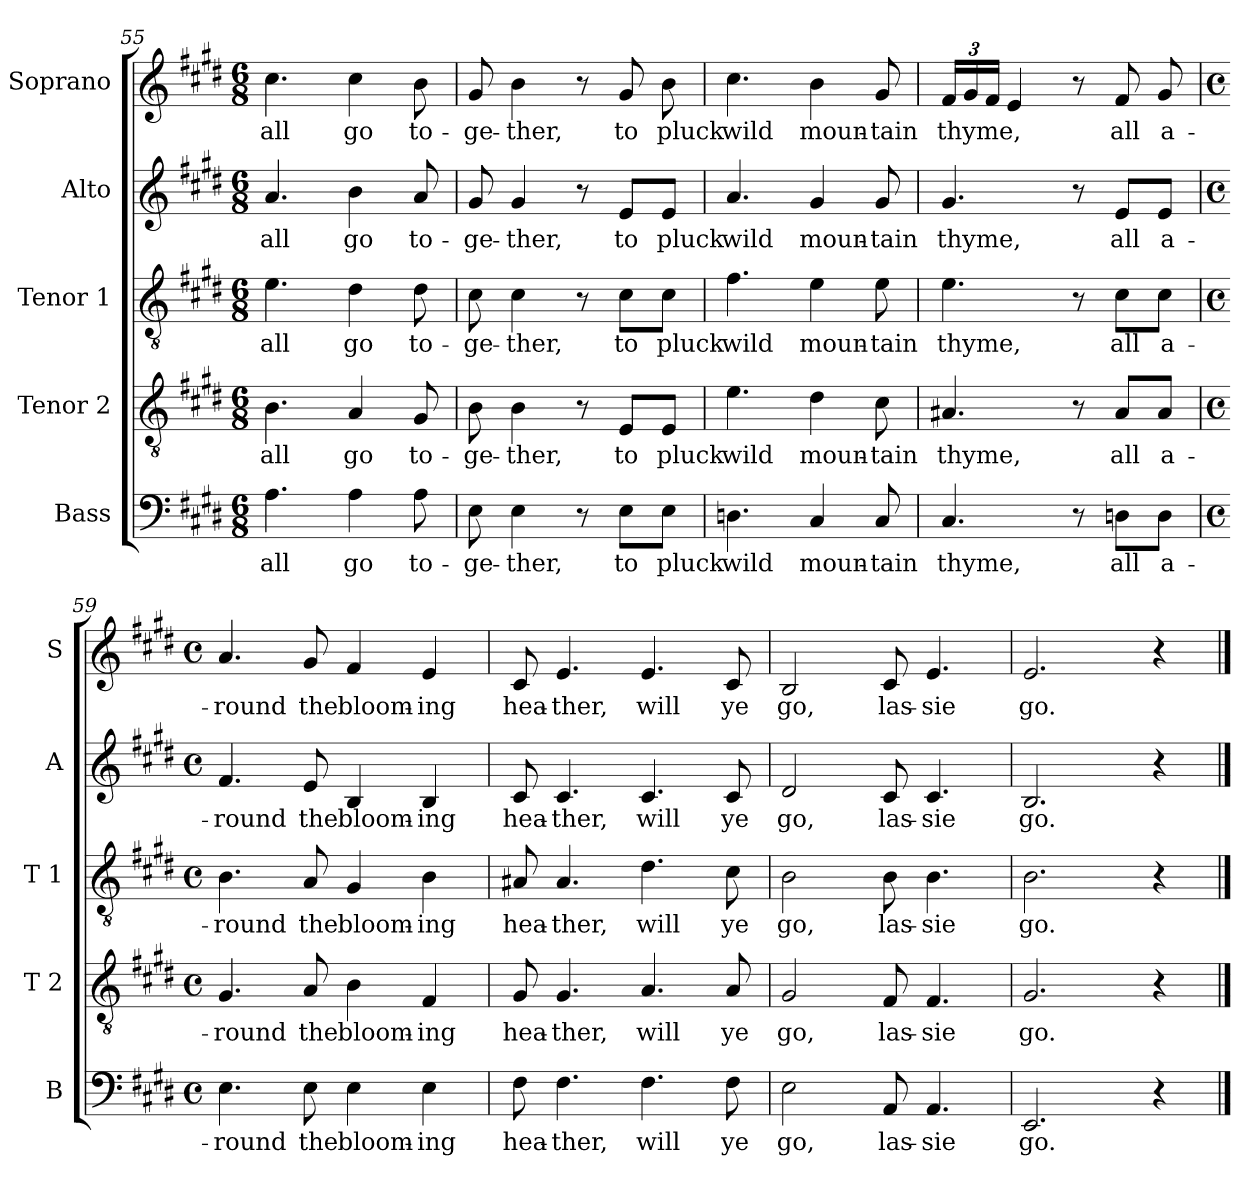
**kern	**text	**kern	**text	**kern	**text	**kern	**text	**kern	**text
*part5	*part5	*part4	*part4	*part3	*part3	*part2	*part2	*part1	*part1
*staff5	*staff5	*staff4	*staff4	*staff3	*staff3	*staff2	*staff2	*staff1	*staff1
*I"Bass	*	*I"Tenor 2	*	*I"Tenor 1	*	*I"Alto	*	*I"Soprano	*
*I'B	*	*I'T 2	*	*I'T 1	*	*I'A	*	*I'S	*
*clefF4	*	*clefGv2	*	*clefGv2	*	*clefG2	*	*clefG2	*
*k[f#c#g#d#]	*	*k[f#c#g#d#]	*	*k[f#c#g#d#]	*	*k[f#c#g#d#]	*	*k[f#c#g#d#]	*
*E:	*	*E:	*	*E:	*	*E:	*	*E:	*
*M6/8	*	*M6/8	*	*M6/8	*	*M6/8	*	*M6/8	*
=55	=55	=55	=55	=55	=55	=55	=55	=55	=55
!	!LO:LY:b	!	!LO:LY:b	!	!LO:LY:b	!	!LO:LY:b	!	!LO:LY:b
4.A\	all	4.B\	all	4.e\	all	4.a/	all	4.cc#\	all
!	!LO:LY:b	!	!LO:LY:b	!	!LO:LY:b	!	!LO:LY:b	!	!LO:LY:b
4A\	go	4A/	go	4d#\	go	4b\	go	4cc#\	go
!	!LO:LY:b	!	!LO:LY:b	!	!LO:LY:b	!	!LO:LY:b	!	!LO:LY:b
8A\	to-	8G#/	to-	8d#\	to-	8a/	to-	8b\	to-
=56	=56	=56	=56	=56	=56	=56	=56	=56	=56
!	!LO:LY:b	!	!LO:LY:b	!	!LO:LY:b	!	!LO:LY:b	!	!LO:LY:b
8E\	-ge-	8B\	-ge-	8c#\	-ge-	8g#/	-ge-	8g#/	-ge-
!	!LO:LY:b	!	!LO:LY:b	!	!LO:LY:b	!	!LO:LY:b	!	!LO:LY:b
4E\	-ther,	4B\	-ther,	4c#\	-ther,	4g#/	-ther,	4b\	-ther,
8r	.	8r	.	8r	.	8r	.	8r	.
!	!LO:LY:b	!	!LO:LY:b	!	!LO:LY:b	!	!LO:LY:b	!	!LO:LY:b
8E\L	to	8E/L	to	8c#\L	to	8e/L	to	8g#/	to
!	!LO:LY:b	!	!LO:LY:b	!	!LO:LY:b	!	!LO:LY:b	!	!LO:LY:b
8E\J	pluck	8E/J	pluck	8c#\J	pluck	8e/J	pluck	8b\	pluck
=57	=57	=57	=57	=57	=57	=57	=57	=57	=57
!	!LO:LY:b	!	!LO:LY:b	!	!LO:LY:b	!	!LO:LY:b	!	!LO:LY:b
4.Dn\	wild	4.e\	wild	4.f#\	wild	4.a/	wild	4.cc#\	wild
!	!LO:LY:b	!	!LO:LY:b	!	!LO:LY:b	!	!LO:LY:b	!	!LO:LY:b
4C#/	moun-	4d#\	moun-	4e\	moun-	4g#/	moun-	4b\	moun-
!	!LO:LY:b	!	!LO:LY:b	!	!LO:LY:b	!	!LO:LY:b	!	!LO:LY:b
8C#/	-tain	8c#\	-tain	8e\	-tain	8g#/	-tain	8g#/	-tain
!!LO:LB:g=z
=58	=58	=58	=58	=58	=58	=58	=58	=58	=58
!	!LO:LY:b	!	!LO:LY:b	!	!LO:LY:b	!	!LO:LY:b	!	!LO:LY:b
4.C#/	thyme,	4.A#X/	thyme,	4.e\	thyme,	4.g#/	thyme,	24f#/LL	thyme,
.	.	.	.	.	.	.	.	24g#/	.
.	.	.	.	.	.	.	.	24f#/JJ	.
.	.	.	.	.	.	.	.	4e/	.
8r	.	8r	.	8r	.	8r	.	8r	.
!	!LO:LY:b	!	!LO:LY:b	!	!LO:LY:b	!	!LO:LY:b	!	!LO:LY:b
8Dn\L	all	8A#/L	all	8c#\L	all	8e/L	all	8f#/	all
!	!LO:LY:b	!	!LO:LY:b	!	!LO:LY:b	!	!LO:LY:b	!	!LO:LY:b
8D\J	a-	8A#/J	a-	8c#\J	a-	8e/J	a-	8g#/	a-
=59	=59	=59	=59	=59	=59	=59	=59	=59	=59
*M4/4	*	*M4/4	*	*M4/4	*	*M4/4	*	*M4/4	*
*met(c)	*	*met(c)	*	*met(c)	*	*met(c)	*	*met(c)	*
!	!LO:LY:b	!	!LO:LY:b	!	!LO:LY:b	!	!LO:LY:b	!	!LO:LY:b
4.E\	-round	4.G#/	-round	4.B\	-round	4.f#/	-round	4.a/	-round
!	!LO:LY:b	!	!LO:LY:b	!	!LO:LY:b	!	!LO:LY:b	!	!LO:LY:b
8E\	the	8A/	the	8A/	the	8e/	the	8g#/	the
!	!LO:LY:b	!	!LO:LY:b	!	!LO:LY:b	!	!LO:LY:b	!	!LO:LY:b
4E\	bloom-	4B\	bloom-	4G#/	bloom-	4B/	bloom-	4f#/	bloom-
!	!LO:LY:b	!	!LO:LY:b	!	!LO:LY:b	!	!LO:LY:b	!	!LO:LY:b
4E\	-ing	4F#/	-ing	4B\	-ing	4B/	-ing	4e/	-ing
=60	=60	=60	=60	=60	=60	=60	=60	=60	=60
!	!LO:LY:b	!	!LO:LY:b	!	!LO:LY:b	!	!LO:LY:b	!	!LO:LY:b
8F#\	hea-	8G#/	hea-	8A#X/	hea-	8c#/	hea-	8c#/	hea-
!	!LO:LY:b	!	!LO:LY:b	!	!LO:LY:b	!	!LO:LY:b	!	!LO:LY:b
4.F#\	-ther,	4.G#/	-ther,	4.A#/	-ther,	4.c#/	-ther,	4.e/	-ther,
!	!LO:LY:b	!	!LO:LY:b	!	!LO:LY:b	!	!LO:LY:b	!	!LO:LY:b
4.F#\	will	4.A/	will	4.d#\	will	4.c#/	will	4.e/	will
!	!LO:LY:b	!	!LO:LY:b	!	!LO:LY:b	!	!LO:LY:b	!	!LO:LY:b
8F#\	ye	8A/	ye	8c#\	ye	8c#/	ye	8c#/	ye
=61	=61	=61	=61	=61	=61	=61	=61	=61	=61
!	!LO:LY:b	!	!LO:LY:b	!	!LO:LY:b	!	!LO:LY:b	!	!LO:LY:b
2E\	go,	2G#/	go,	2B\	go,	2d#/	go,	2B/	go,
!	!LO:LY:b	!	!LO:LY:b	!	!LO:LY:b	!	!LO:LY:b	!	!LO:LY:b
8AA/	las-	8F#/	las-	8B\	las-	8c#/	las-	8c#/	las-
!	!LO:LY:b	!	!LO:LY:b	!	!LO:LY:b	!	!LO:LY:b	!	!LO:LY:b
4.AA/	-sie	4.F#/	-sie	4.B\	-sie	4.c#/	-sie	4.e/	-sie
=62	=62	=62	=62	=62	=62	=62	=62	=62	=62
!	!LO:LY:b	!	!LO:LY:b	!	!LO:LY:b	!	!LO:LY:b	!	!LO:LY:b
2.EE/	go.	2.G#/	go.	2.B\	go.	2.B/	go.	2.e/	go.
4r	.	4r	.	4r	.	4r	.	4r	.
==	==	==	==	==	==	==	==	==	==
*-	*-	*-	*-	*-	*-	*-	*-	*-	*-
